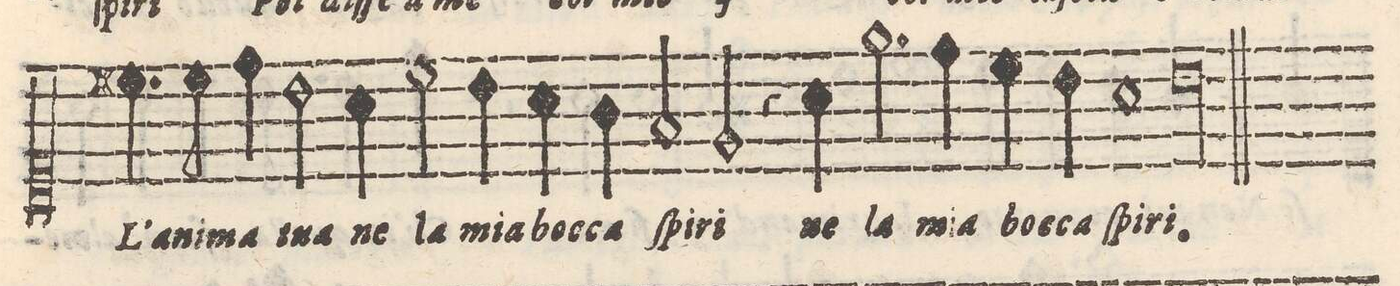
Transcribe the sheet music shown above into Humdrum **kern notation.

**kern	**text
*I"CANTO	*
*clefC1	*
*k[]	*
*met(c)	*
*M2/1	*
4.cc#X\	L`a-
8cc#\	-ni-
4dd\	-ma
2b\	tua
4a\	ne
2cc#\	la
=19-	=19-
4b\	mia
4a\	boc-
4g\	-ca
2f/	ſpi-
2e/	-ri
=20-	=20-
4r	.
4a\	ne
2.ee\	la
4dd\	mia
4ccny\	boc-
4b\	-ca
=21-	=21-
1a	ſpi-
0.b	-ri.
=22-	=22-
=-	=-
*-	*-
